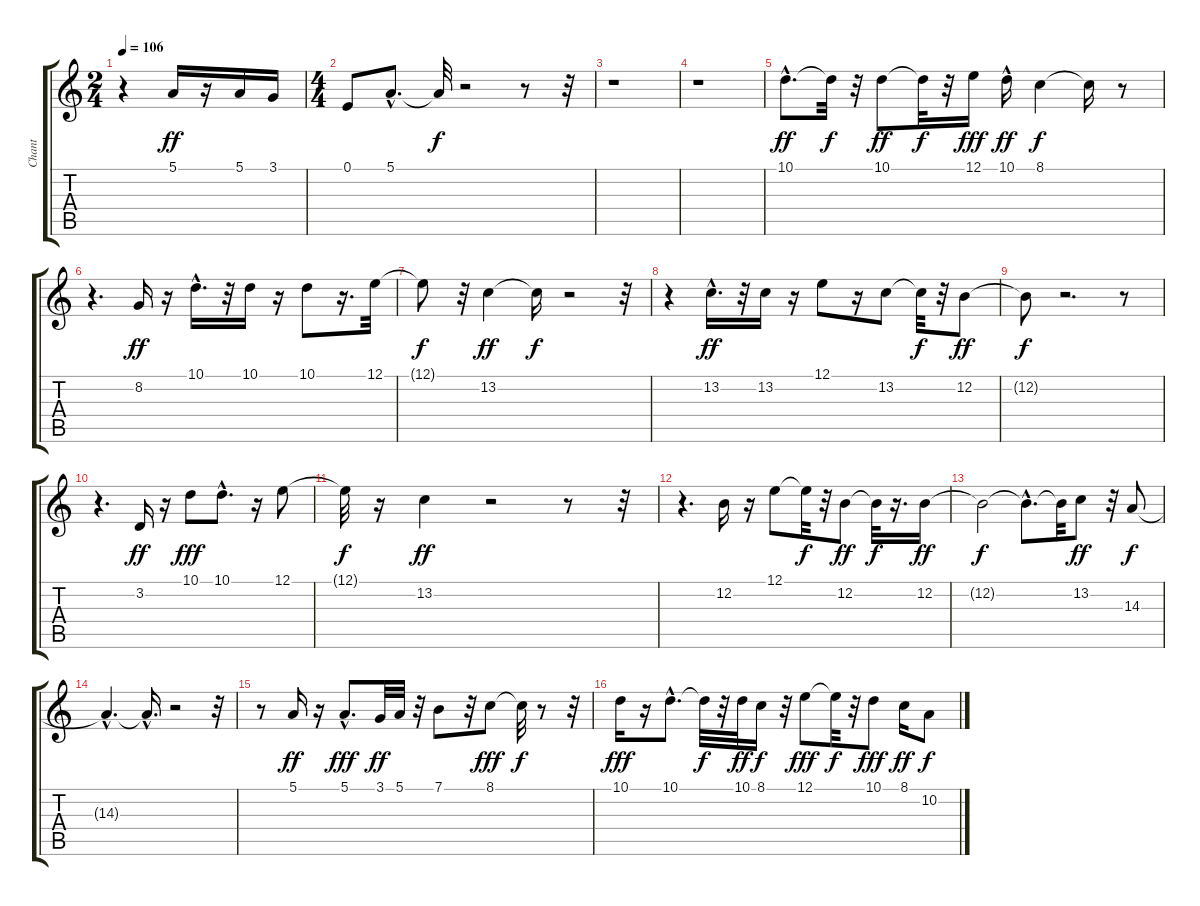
\track ("Chant" "Chant") {instrument harmonica}
\staff {score tabs}
\tuning (E4 B3 G3 D3 A2 E2) {hide}
\ts (2 4)
\tempo 106
\clef g2
\ks c
r.4{dy f} 5.1.16{dy ff} r.16 5.1.16 3.1.16 |
\ts (4 4)
0.1.8 5.1{hac}.8{d} 5.1{t}.32{dy f} r.2 r.8 r.32 |
r.1 |
r.1 |
10.1{hac}.8{d dy ff} 10.1{t}.32{dy f} r.32 10.1.8{dy ff} 10.1{t}.32{dy f} r.32 12.1.16{dy fff} 10.1{hac}.16{dy ff} 8.1.4{dy f} 8.1{t}.16 r.8 |
r.4{d} 8.2.16{dy ff} r.16 10.1{hac}.16{d} r.32 10.1.16 r.16 10.1.8 r.16{d} 12.1.32 |
12.1{t}.8{dy f} r.32 13.2.4{dy ff} 13.2{t}.16{dy f} r.2 r.32 |
r.4 13.2{hac}.16{d dy ff} r.32 13.2.16 r.16 12.1.8 r.16 13.2.8 13.2{t}.32{dy f} r.32 12.2.8{dy ff} |
12.2{t}.8{dy f} r.2{d} r.8 |
r.4{d} 3.2.16{dy ff} r.16 10.1.8{dy fff} 10.1{hac}.8{d} r.16 12.1.8 |
12.1{t}.32{dy f} r.16 13.2.4{dy ff} r.2 r.8 r.32 |
r.4{d} 12.2.16 r.16 12.1.8 12.1{t}.32{dy f} r.32 12.2.8{dy ff} 12.2{t}.32{dy f} r.16{d} 12.2.16{dy ff} |
12.2{t}.2{dy f} 12.2{hac t}.8{d} 12.2{t}.32 13.2.8{dy ff} r.32 14.3.8{dy f} |
14.3{hac t}.4{d} 14.3{hac t}.16{d} r.2 r.32 |
r.8 5.1.16{dy ff} r.16 5.1{hac}.8{d dy fff} 3.1.32{dy ff} 5.1.32 r.32 7.1.8 r.32 8.1.8{dy fff} 8.1{t}.32{dy f} r.8 r.32 |
10.1.16{dy fff} r.16 10.1{hac}.8{d} 10.1{t}.32{dy f} r.32 10.1.32{dy ff} 8.1.16{dy f} r.32 12.1.8{dy fff} 12.1{t}.32{dy f} r.32 10.1.8{dy fff} 8.1.16{dy ff} 10.2.8{dy f}
